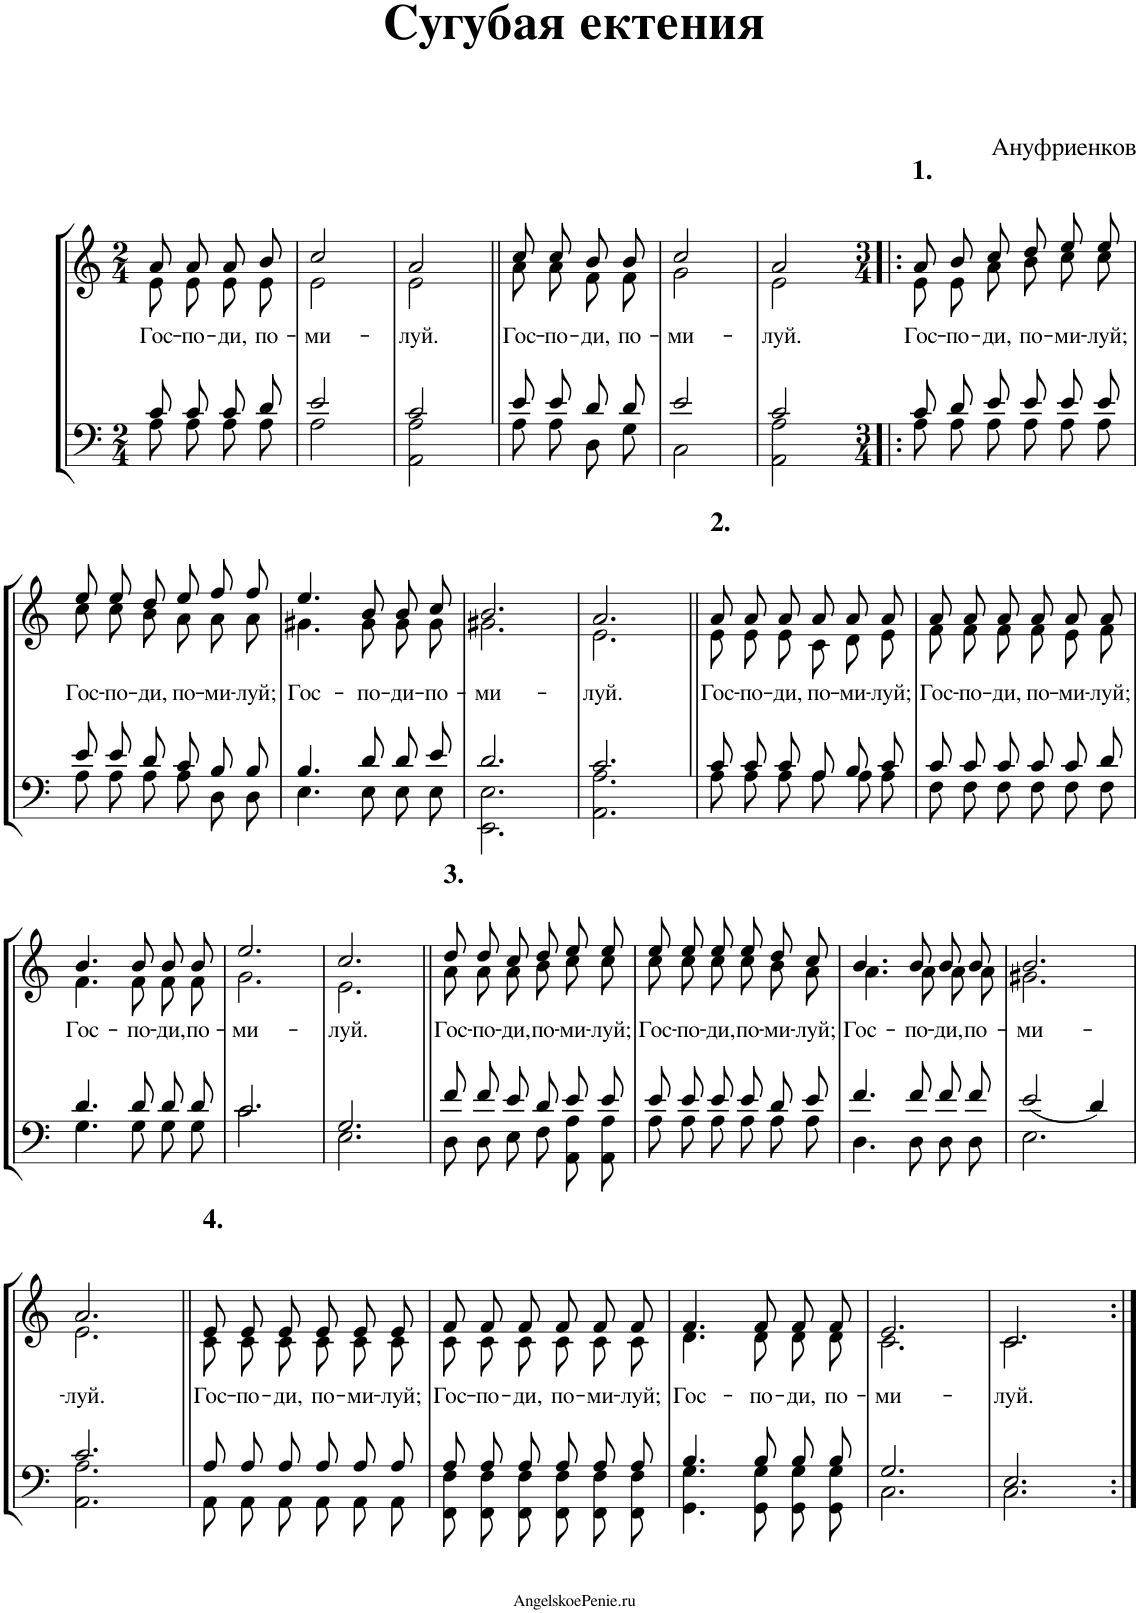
**kern	**kern	**text
*part1	*part1	*part1
*staff2	*staff1	*staff1
*I"Piano	*	*
*I'Pno.	*	*
*clefF4	*clefG2	*
*k[]	*k[]	*
*M2/4	*M2/4	*
=1	=1	=1
*^	*	*
*	*^	*	*
!	!	!	!	!LO:LY:b
*	*	*	*^	*
2ryy	8c/L	8A\L	8a/L	8e\L	Гос-
!	!	!	!	!	!LO:LY:b
.	8c/J	8A\J	8a/J	8e\J	-по-
!	!	!	!	!	!LO:LY:b
.	8c/L	8A\L	8a/L	8e\L	-ди,
!	!	!	!	!	!LO:LY:b
.	8d/J	8A\J	8b/J	8e\J	по-
=2	=2	=2	=2	=2	=2
!	!	!	!	!	!LO:LY:b
2ryy	2e/	2A\	2cc/	2e\	-ми-
=3	=3	=3	=3	=3	=3
!	!	!	!	!	!LO:LY:b
2ryy	2c/	2AA\ 2A\	2a/	2e\	-луй.
=4||	=4||	=4||	=4||	=4||	=4||
!	!	!	!	!	!LO:LY:b
2ryy	8e/L	8A\L	8cc/L	8a\L	Гос-
!	!	!	!	!	!LO:LY:b
.	8e/J	8A\J	8cc/J	8a\J	-по-
!	!	!	!	!	!LO:LY:b
.	8d/L	8D\L	8b/L	8f\L	-ди,
!	!	!	!	!	!LO:LY:b
.	8d/J	8G\J	8b/J	8f\J	по-
=5	=5	=5	=5	=5	=5
!	!	!	!	!	!LO:LY:b
2ryy	2e/	2C\	2cc/	2g\	-ми-
=6	=6	=6	=6	=6	=6
!	!	!	!	!	!LO:LY:b
2ryy	2c/	2AA\ 2A\	2a/	2e\	-луй.
=7!|:	=7!|:	=7!|:	=7!|:	=7!|:	=7!|:
*M3/4	*	*	*M3/4	*	*
!	!	!	!LO:TX:a:B:t=1.	!	!
!	!	!	!	!	!LO:LY:b
2.ryy	8c/L	8A\L	8a/L	8e\L	Гос-
!	!	!	!	!	!LO:LY:b
.	8d/J	8A\J	8b/J	8e\J	-по-
!	!	!	!	!	!LO:LY:b
.	8e/L	8A\L	8cc/L	8a\L	-ди,
!	!	!	!	!	!LO:LY:b
.	8e/J	8A\J	8dd/J	8b\J	по-
!	!	!	!	!	!LO:LY:b
.	8e/L	8A\L	8ee/L	8cc\L	-ми-
!	!	!	!	!	!LO:LY:b
.	8e/J	8A\J	8ee/J	8cc\J	-луй;
!!LO:LB:g=z	!!
=8	=8	=8	=8	=8	=8
!	!	!	!	!	!LO:LY:b
2.ryy	8e/L	8A\L	8ee/L	8cc\L	Гос-
!	!	!	!	!	!LO:LY:b
.	8e/J	8A\J	8ee/J	8cc\J	-по-
!	!	!	!	!	!LO:LY:b
.	8d/L	8A\L	8dd/L	8b\L	-ди,
!	!	!	!	!	!LO:LY:b
.	8c/J	8A\J	8ee/J	8a\J	по-
!	!	!	!	!	!LO:LY:b
.	8B/L	8D\L	8ff/L	8a\L	-ми-
!	!	!	!	!	!LO:LY:b
.	8B/J	8D\J	8ff/J	8a\J	-луй;
=9	=9	=9	=9	=9	=9
!	!	!	!	!	!LO:LY:b
2.ryy	4.B/	4.E\	4.ee/	4.g#X\	Гос-
!	!	!	!	!	!LO:LY:b
.	8d/	8E\	8b/	8g#\	-по-
!	!	!	!	!	!LO:LY:b
.	8d/L	8E\L	8b/L	8g#\L	-ди-
!	!	!	!	!	!LO:LY:b
.	8e/J	8E\J	8cc/J	8g#\J	-по-
=10	=10	=10	=10	=10	=10
!	!	!	!	!	!LO:LY:b
2.ryy	2.d/	2.EE\ 2.E\	2.b/	2.g#X\	-ми-
=11	=11	=11	=11	=11	=11
!	!	!	!	!	!LO:LY:b
2.ryy	2.c/	2.AA\ 2.A\	2.a/	2.e\	-луй.
=12||	=12||	=12||	=12||	=12||	=12||
!	!	!	!LO:TX:a:B:t=2.	!	!
!	!	!	!	!	!LO:LY:b
2.ryy	8c/L	8A\L	8a/L	8e\L	Гос-
!	!	!	!	!	!LO:LY:b
.	8c/J	8A\J	8a/J	8e\J	-по-
!	!	!	!	!	!LO:LY:b
.	8c/L	8A\L	8a/L	8e\L	-ди,
!	!	!	!	!	!LO:LY:b
.	8A/J	8A\J	8a/J	8c\J	по-
!	!	!	!	!	!LO:LY:b
.	8B/L	8A\L	8a/L	8d\L	-ми-
!	!	!	!	!	!LO:LY:b
.	8c/J	8A\J	8a/J	8e\J	-луй;
=13	=13	=13	=13	=13	=13
!	!	!	!	!	!LO:LY:b
2.ryy	8c/L	8F\L	8a/L	8f\L	Гос-
!	!	!	!	!	!LO:LY:b
.	8c/J	8F\J	8a/J	8f\J	-по-
!	!	!	!	!	!LO:LY:b
.	8c/L	8F\L	8a/L	8f\L	-ди,
!	!	!	!	!	!LO:LY:b
.	8c/J	8F\J	8a/J	8f\J	по-
!	!	!	!	!	!LO:LY:b
.	8c/L	8F\L	8a/L	8e\L	-ми-
!	!	!	!	!	!LO:LY:b
.	8d/J	8F\J	8a/J	8f\J	-луй;
!!LO:LB:g=z	!!
=14	=14	=14	=14	=14	=14
!	!	!	!	!	!LO:LY:b
2.ryy	4.d/	4.G\	4.b/	4.f\	Гос-
!	!	!	!	!	!LO:LY:b
.	8d/	8G\	8b/	8f\	-по-
!	!	!	!	!	!LO:LY:b
.	8d/L	8G\L	8b/L	8f\L	-ди,
!	!	!	!	!	!LO:LY:b
.	8d/J	8G\J	8b/J	8f\J	по-
=15	=15	=15	=15	=15	=15
!	!	!	!	!	!LO:LY:b
2.ryy	2.c/	2.c\	2.ee/	2.g\	-ми-
=16	=16	=16	=16	=16	=16
!	!	!	!	!	!LO:LY:b
2.ryy	2.G/	2.E\	2.cc/	2.e\	-луй.
=17||	=17||	=17||	=17||	=17||	=17||
!	!	!	!LO:TX:a:B:t=3.	!	!
!	!	!	!	!	!LO:LY:b
2.ryy	8f/L	8D\L	8dd/L	8a\L	Гос-
!	!	!	!	!	!LO:LY:b
.	8f/J	8D\J	8dd/J	8a\J	-по-
!	!	!	!	!	!LO:LY:b
.	8e/L	8E\L	8cc/L	8a\L	-ди,
!	!	!	!	!	!LO:LY:b
.	8d/J	8F\J	8dd/J	8b\J	по-
!	!	!	!	!	!LO:LY:b
.	8e/L	8AA\ 8A\L	8ee/L	8cc\L	-ми-
!	!	!	!	!	!LO:LY:b
.	8e/J	8AA\ 8A\J	8ee/J	8cc\J	-луй;
=18	=18	=18	=18	=18	=18
!	!	!	!	!	!LO:LY:b
2.ryy	8e/L	8A\L	8ee/L	8cc\L	Гос-
!	!	!	!	!	!LO:LY:b
.	8e/J	8A\J	8ee/J	8cc\J	-по-
!	!	!	!	!	!LO:LY:b
.	8e/L	8A\L	8ee/L	8cc\L	-ди,
!	!	!	!	!	!LO:LY:b
.	8e/J	8A\J	8ee/J	8cc\J	по-
!	!	!	!	!	!LO:LY:b
.	8d/L	8A\L	8dd/L	8b\L	-ми-
!	!	!	!	!	!LO:LY:b
.	8e/J	8A\J	8cc/J	8a\J	-луй;
=19	=19	=19	=19	=19	=19
!	!	!	!	!	!LO:LY:b
2.ryy	4.f/	4.D\	4.b/	4.a\	Гос-
!	!	!	!	!	!LO:LY:b
.	8f/	8D\	8b/	8a\	-по-
!	!	!	!	!	!LO:LY:b
.	8f/L	8D\L	8b/L	8a\L	-ди,
!	!	!	!	!	!LO:LY:b
.	8f/J	8D\J	8b/J	8a\J	по-
=20	=20	=20	=20	=20	=20
!	!	!	!	!	!LO:LY:b
2.ryy	2e/	2.E\	2.b/	2.g#X\	-ми-
.	4d/	.	.	.	.
!!LO:LB:g=z	!!
=21	=21	=21	=21	=21	=21
!	!	!	!	!	!LO:LY:b
2.ryy	2.c/	2.AA\ 2.A\	2.a/	2.e\	-луй.
=22||	=22||	=22||	=22||	=22||	=22||
!	!	!	!LO:TX:a:B:t=4.	!	!
!	!	!	!	!	!LO:LY:b
2.ryy	8A/L	8AA\L	8e/L	8c\L	Гос-
!	!	!	!	!	!LO:LY:b
.	8A/J	8AA\J	8e/J	8c\J	-по-
!	!	!	!	!	!LO:LY:b
.	8A/L	8AA\L	8e/L	8c\L	-ди,
!	!	!	!	!	!LO:LY:b
.	8A/J	8AA\J	8e/J	8c\J	по-
!	!	!	!	!	!LO:LY:b
.	8A/L	8AA\L	8e/L	8c\L	-ми-
!	!	!	!	!	!LO:LY:b
.	8A/J	8AA\J	8e/J	8c\J	-луй;
=23	=23	=23	=23	=23	=23
!	!	!	!	!	!LO:LY:b
2.ryy	8A/L	8FF/ 8F/L	8f/L	8c\L	Гос-
!	!	!	!	!	!LO:LY:b
.	8A/J	8FF/ 8F/J	8f/J	8c\J	-по-
!	!	!	!	!	!LO:LY:b
.	8A/L	8FF/ 8F/L	8f/L	8c\L	-ди,
!	!	!	!	!	!LO:LY:b
.	8A/J	8FF/ 8F/J	8f/J	8c\J	по-
!	!	!	!	!	!LO:LY:b
.	8A/L	8FF/ 8F/L	8f/L	8c\L	-ми-
!	!	!	!	!	!LO:LY:b
.	8A/J	8FF/ 8F/J	8f/J	8c\J	-луй;
=24	=24	=24	=24	=24	=24
!	!	!	!	!	!LO:LY:b
2.ryy	4.B/	4.GG\ 4.G\	4.f/	4.d\	Гос-
!	!	!	!	!	!LO:LY:b
.	8B/	8GG\ 8G\	8f/	8d\	-по-
!	!	!	!	!	!LO:LY:b
.	8B/L	8GG/ 8G/L	8f/L	8d\L	-ди,
!	!	!	!	!	!LO:LY:b
.	8B/J	8GG/ 8G/J	8f/J	8d\J	по-
=25	=25	=25	=25	=25	=25
!	!	!	!	!	!LO:LY:b
2.ryy	2.G/	2.C\	2.e/	2.c\	-ми-
=26	=26	=26	=26	=26	=26
!	!	!	!	!	!LO:LY:b
2.ryy	2.E/	2.C\	2.c/	2.c\	-луй.
*v	*v	*v	*	*	*
*	*v	*v	*
=:|!	=:|!	=:|!
*-	*-	*-
